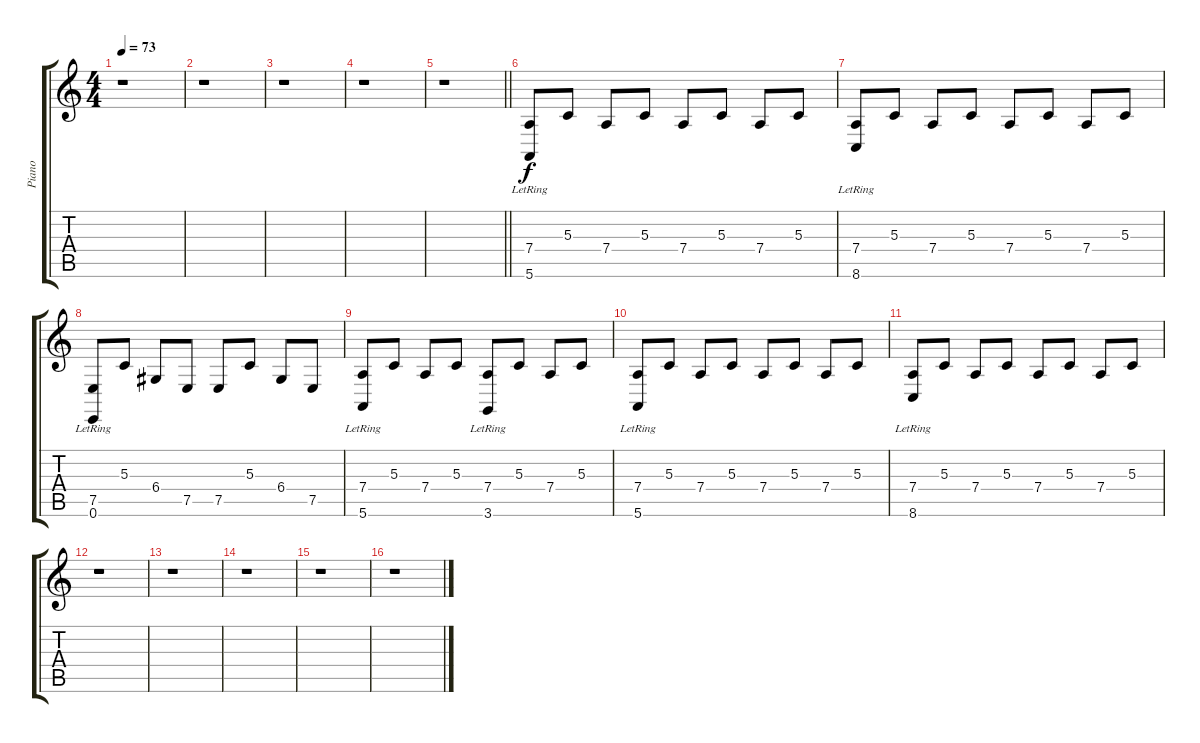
\track ("Piano" "Piano") {instrument harpsichord}
\staff {score tabs}
\tuning (E4 B3 G3 D3 A2 E2) {hide}
\ts (4 4)
\tempo 73
\clef g2
\ks c
r.1{dy f} |
r.1 |
r.1 |
r.1 |
\barLineRight lightlight
r.1 |
(7.4 5.6{lr}).8 5.3.8 7.4.8 5.3.8 7.4.8 5.3.8 7.4.8 5.3.8 |
(7.4 8.6{lr}).8 5.3.8 7.4.8 5.3.8 7.4.8 5.3.8 7.4.8 5.3.8 |
(7.5 0.6{lr}).8 5.3.8 6.4.8 7.5.8 7.5.8 5.3.8 6.4.8 7.5.8 |
(7.4 5.6{lr}).8 5.3.8 7.4.8 5.3.8 (7.4 3.6{lr}).8 5.3.8 7.4.8 5.3.8 |
(7.4 5.6{lr}).8 5.3.8 7.4.8 5.3.8 7.4.8 5.3.8 7.4.8 5.3.8 |
(7.4 8.6{lr}).8 5.3.8 7.4.8 5.3.8 7.4.8 5.3.8 7.4.8 5.3.8 |
r.1 |
r.1 |
r.1 |
r.1 |
r.1
